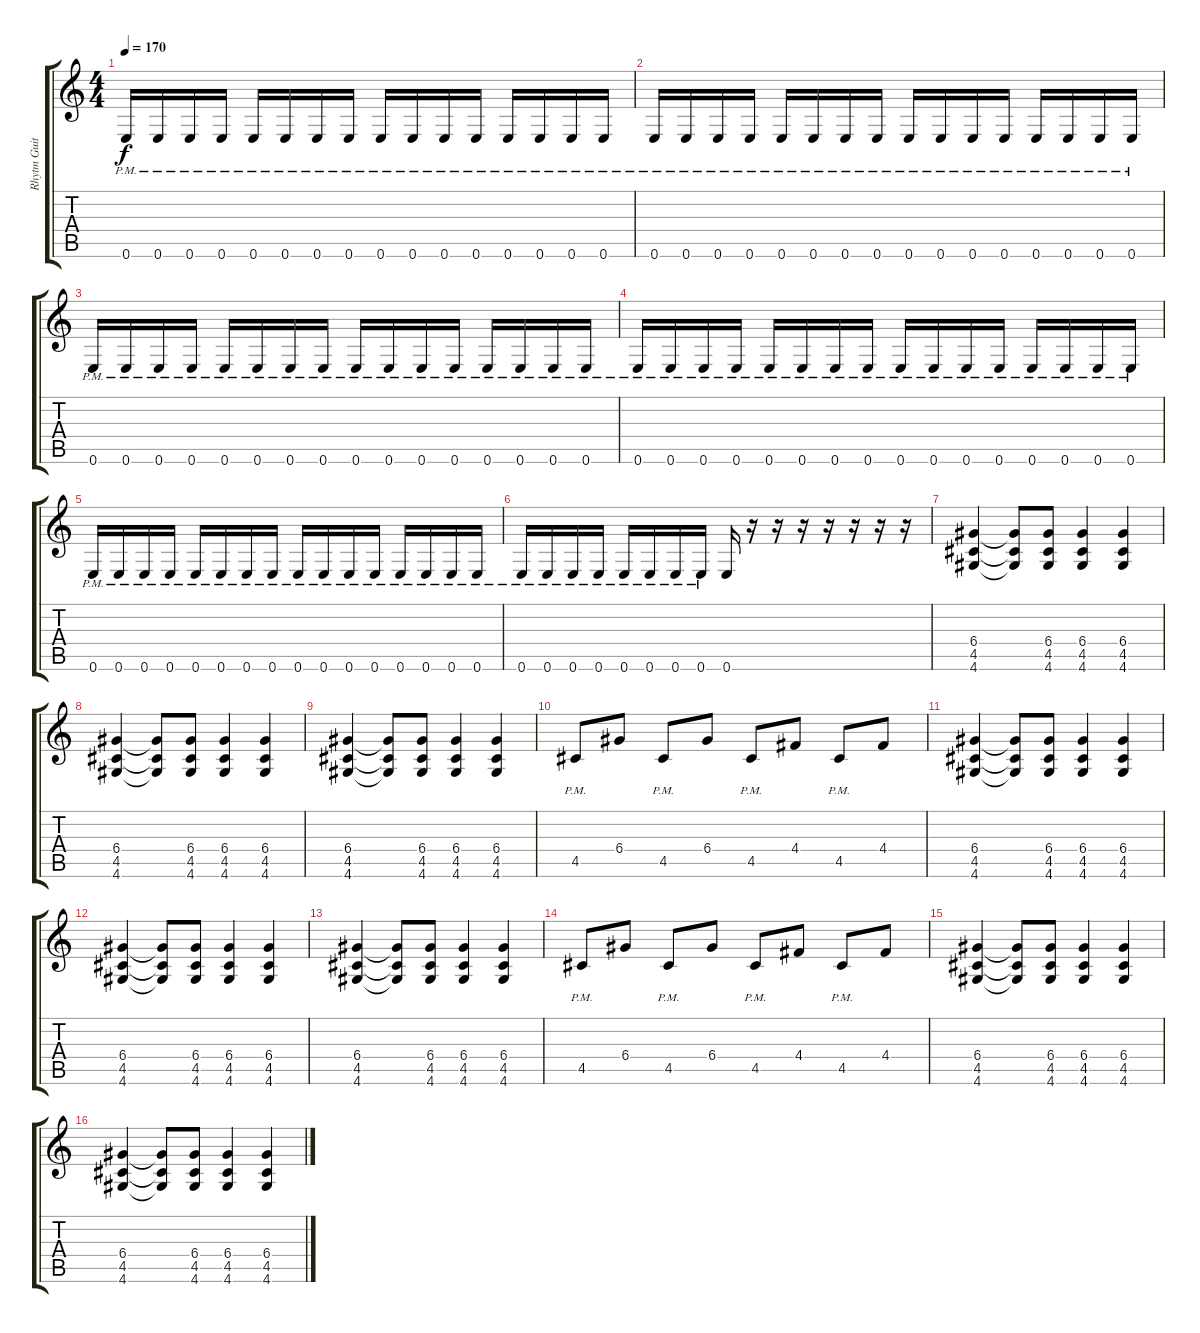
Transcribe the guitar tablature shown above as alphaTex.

\track ("Rhytm Guitar 1" "Rhytm Guit") {instrument distortionguitar}
\staff {score tabs}
\tuning (E4 B3 G3 D3 A2 E2) {hide}
\ts (4 4)
\tempo 170
\clef g2
\ks c
0.6{pm}.16{dy f} 0.6{pm}.16 0.6{pm}.16 0.6{pm}.16 0.6{pm}.16 0.6{pm}.16 0.6{pm}.16 0.6{pm}.16 0.6{pm}.16 0.6{pm}.16 0.6{pm}.16 0.6{pm}.16 0.6{pm}.16 0.6{pm}.16 0.6{pm}.16 0.6{pm}.16 |
0.6{pm}.16 0.6{pm}.16 0.6{pm}.16 0.6{pm}.16 0.6{pm}.16 0.6{pm}.16 0.6{pm}.16 0.6{pm}.16 0.6{pm}.16 0.6{pm}.16 0.6{pm}.16 0.6{pm}.16 0.6{pm}.16 0.6{pm}.16 0.6{pm}.16 0.6{pm}.16 |
0.6{pm}.16 0.6{pm}.16 0.6{pm}.16 0.6{pm}.16 0.6{pm}.16 0.6{pm}.16 0.6{pm}.16 0.6{pm}.16 0.6{pm}.16 0.6{pm}.16 0.6{pm}.16 0.6{pm}.16 0.6{pm}.16 0.6{pm}.16 0.6{pm}.16 0.6{pm}.16 |
0.6{pm}.16 0.6{pm}.16 0.6{pm}.16 0.6{pm}.16 0.6{pm}.16 0.6{pm}.16 0.6{pm}.16 0.6{pm}.16 0.6{pm}.16 0.6{pm}.16 0.6{pm}.16 0.6{pm}.16 0.6{pm}.16 0.6{pm}.16 0.6{pm}.16 0.6{pm}.16 |
0.6{pm}.16 0.6{pm}.16 0.6{pm}.16 0.6{pm}.16 0.6{pm}.16 0.6{pm}.16 0.6{pm}.16 0.6{pm}.16 0.6{pm}.16 0.6{pm}.16 0.6{pm}.16 0.6{pm}.16 0.6{pm}.16 0.6{pm}.16 0.6{pm}.16 0.6{pm}.16 |
0.6{pm}.16 0.6{pm}.16 0.6{pm}.16 0.6{pm}.16 0.6{pm}.16 0.6{pm}.16 0.6{pm}.16 0.6{pm}.16 0.6.16 r.16 r.16 r.16 r.16 r.16 r.16 r.16 |
(6.4 4.5 4.6).4 (6.4{t} 4.5{t} 4.6{t}).8 (6.4 4.5 4.6).8 (6.4 4.5 4.6).4 (6.4 4.5 4.6).4 |
(6.4 4.5 4.6).4 (6.4{t} 4.5{t} 4.6{t}).8 (6.4 4.5 4.6).8 (6.4 4.5 4.6).4 (6.4 4.5 4.6).4 |
(6.4 4.5 4.6).4 (6.4{t} 4.5{t} 4.6{t}).8 (6.4 4.5 4.6).8 (6.4 4.5 4.6).4 (6.4 4.5 4.6).4 |
4.5{pm}.8 6.4.8 4.5{pm}.8 6.4.8 4.5{pm}.8 4.4.8 4.5{pm}.8 4.4.8 |
(6.4 4.5 4.6).4 (6.4{t} 4.5{t} 4.6{t}).8 (6.4 4.5 4.6).8 (6.4 4.5 4.6).4 (6.4 4.5 4.6).4 |
(6.4 4.5 4.6).4 (6.4{t} 4.5{t} 4.6{t}).8 (6.4 4.5 4.6).8 (6.4 4.5 4.6).4 (6.4 4.5 4.6).4 |
(6.4 4.5 4.6).4 (6.4{t} 4.5{t} 4.6{t}).8 (6.4 4.5 4.6).8 (6.4 4.5 4.6).4 (6.4 4.5 4.6).4 |
4.5{pm}.8 6.4.8 4.5{pm}.8 6.4.8 4.5{pm}.8 4.4.8 4.5{pm}.8 4.4.8 |
(6.4 4.5 4.6).4 (6.4{t} 4.5{t} 4.6{t}).8 (6.4 4.5 4.6).8 (6.4 4.5 4.6).4 (6.4 4.5 4.6).4 |
(6.4 4.5 4.6).4 (6.4{t} 4.5{t} 4.6{t}).8 (6.4 4.5 4.6).8 (6.4 4.5 4.6).4 (6.4 4.5 4.6).4
